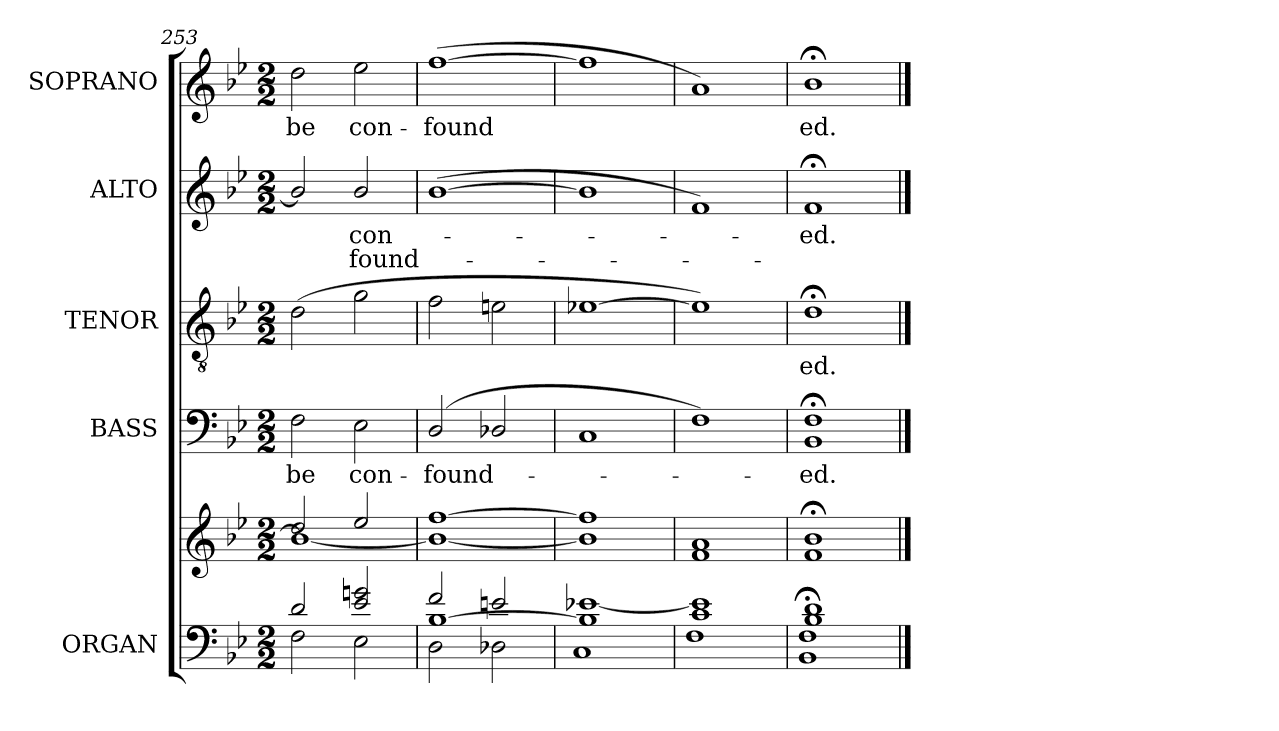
**kern	**kern	**kern	**text	**kern	**text	**kern	**text	**text	**kern	**text
*part5	*part5	*part4	*part4	*part3	*part3	*part2	*part2	*part2	*part1	*part1
*staff6	*staff5	*staff4	*staff4	*staff3	*staff3	*staff2	*staff2	*staff2	*staff1	*staff1
*I"ORGAN	*	*I"BASS	*	*I"TENOR	*	*I"ALTO	*	*	*I"SOPRANO	*
*I'Org.	*	*I'B.	*	*I'T.	*	*I'A.	*	*	*I'S.	*
*clefF4	*clefG2	*clefF4	*	*clefGv2	*	*clefG2	*	*	*clefG2	*
*	*	*	*	*ITrd7c12	*	*	*	*	*	*
*k[b-e-]	*k[b-e-]	*k[b-e-]	*	*k[b-e-]	*	*k[b-e-]	*	*	*k[b-e-]	*
*B-:	*B-:	*B-:	*	*B-:	*	*B-:	*	*	*B-:	*
*M2/2	*M2/2	*M2/2	*	*M2/2	*	*M2/2	*	*	*M2/2	*
=253	=253	=253	=253	=253	=253	=253	=253	=253	=253	=253
*^	*^	*	*	*	*	*	*	*	*	*
!	!	!	!	!	!LO:LY:b:color=#000000	!	!	!	!	!	!	!
!	!	!	!	!	!	!	!	!	!	!	!	!LO:LY:b:color=#000000
2di/	2Fi\	2ddi/	1b-i_	2Fi\	be	(2Di\	.	2b-i/]	.	.	2ddi\	be
!	!	!	!	!	!LO:LY:b:color=#000000	!	!	!	!	!	!	!
!	!	!	!	!	!	!	!LO:LY:b:color=#000000	!	!	!	!	!
!	!	!	!	!	!	!	!	!	!LO:LY:b:color=#000000	!LO:LY:b:color=#000000	!	!
!	!	!	!	!	!	!	!	!	!	!	!	!LO:LY:b:color=#000000
2e-i/ 2gni	2E-i\	2ee-i/	.	2E-i\	con-	2Gi\	--	2b-i/	con-	-found-	2ee-i\	con-
=254	=254	=254	=254	=254	=254	=254	=254	=254	=254	=254	=254	=254
*	*^	*	*	*	*	*	*	*	*	*	*	*
!	!	!	!	!	!	!LO:LY:b:color=#000000	!	!	!	!	!	!	!
!	!	!	!	!	!	!	!	!	!	!	!	!	!LO:LY:b:color=#000000
[1B-i	2fi/	2Di\	[1ffi	1b-i_	(2Di/	-found-	2Fi\	.	([1b-i	.	.	([1ffi	-found-
.	2eni/	2D-Xi\	.	.	2D-Xi/	.	2Eni\	.	.	.	.	.	.
=255	=255	=255	=255	=255	=255	=255	=255	=255	=255	=255	=255	=255	=255
!	!	!	!	!	!	!	!	!	!	!	!	!	!LO:LY:b:color=#000000
1B-i]	[1e-Xi	1Ci	1ffi]	1b-i]	1Ci	.	[1E-Xi	.	1b-i]	.	.	1ffi]	--
=256	=256	=256	=256	=256	=256	=256	=256	=256	=256	=256	=256	=256	=256
!	!	!	!	!	!	!	!	!	!	!	!	!	!LO:LY:b:color=#000000
1ci	1e-i]	1Fi	1ai	1fi	1Fi)	.	1E-i])	.	1fi)	.	.	1ai)	-
=257	=257	=257	=257	=257	=257	=257	=257	=257	=257	=257	=257	=257	=257
!	!	!	!	!	!	!LO:LY:b:color=#000000	!	!	!	!	!	!	!
!	!	!	!	!	!	!	!	!LO:LY:b:color=#000000	!	!	!	!	!
!	!	!	!	!	!	!	!	!	!	!LO:LY:b:color=#000000	!	!	!
!	!	!	!	!	!	!	!	!	!	!	!	!	!LO:LY:b:color=#000000
1B-i	1di	1BB-i; 1Fi;	1b-;i	1fi	1BB-i; 1Fi;	-ed.	1D;i	ed.	1f;i	-ed.	.	1b-;i	ed.
*v	*v	*v	*	*	*	*	*	*	*	*	*	*	*
*	*v	*v	*	*	*	*	*	*	*	*	*
==	==	==	==	==	==	==	==	==	==	==
*-	*-	*-	*-	*-	*-	*-	*-	*-	*-	*-
